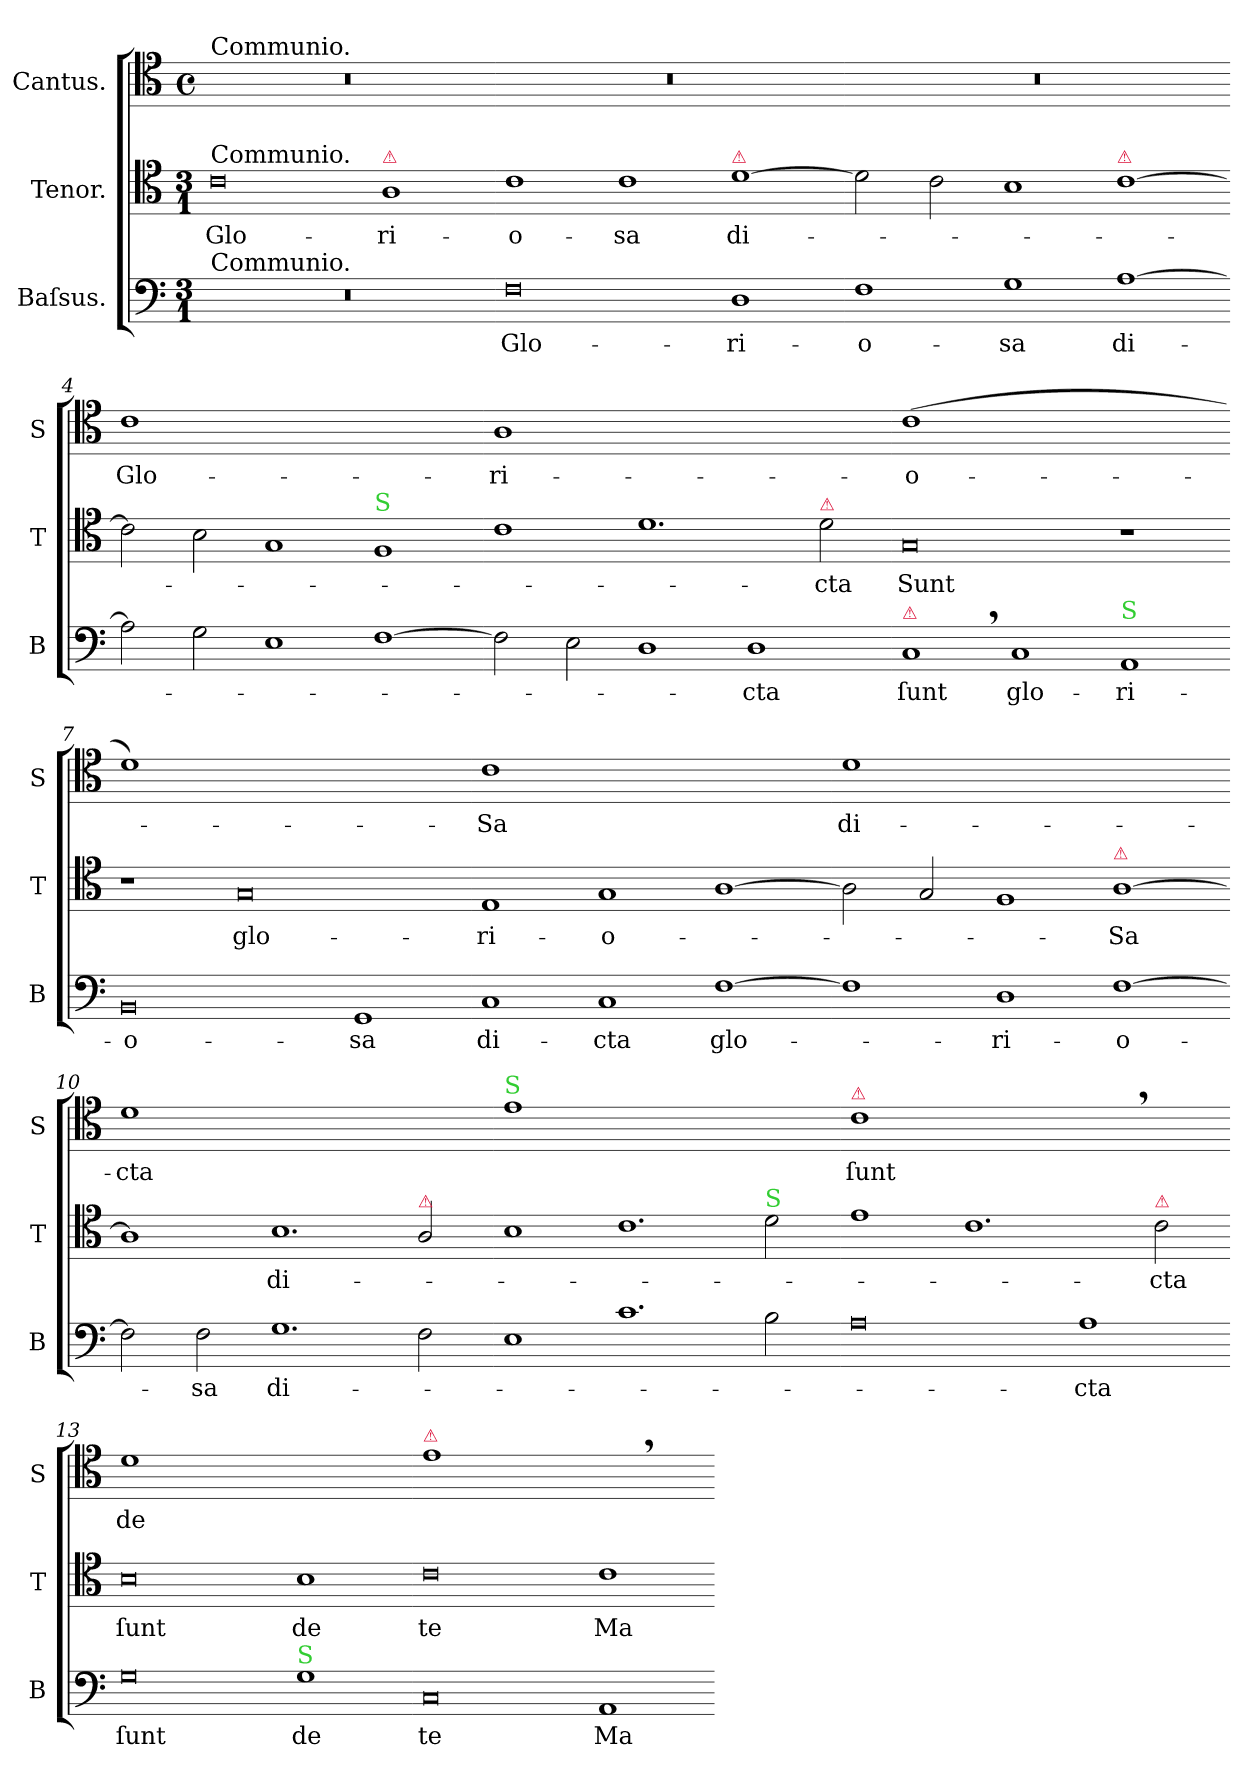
**kern	**text	**kern	**text	**kern	**text
*part3	*part3	*part2	*part2	*part1	*part1
*staff3	*staff3	*staff2	*staff2	*staff1	*staff1
*I"Baſsus.	*	*I"Tenor.	*	*I"Cantus.	*
*I'B	*	*I'T	*	*I'S	*
*clefF4	*	*clefC4	*	*clefC4	*
*k[]	*	*k[]	*	*k[]	*
*M3/1	*	*M3/1	*	*M3/1	*
*	*	*	*	*met(c)	*
=1	=1	=1	=1	=1	=1
!	!	!	!	!LO:TX:a:t=Communio.	!
!	!	!LO:TX:a:t=Communio.	!	!	!
!LO:TX:a:t=Communio.	!	!	!	!	!
0.r	.	0c	Glo-	0.r	.
!	!	!LO:TX:a:color=crimson:t=⚠	!	!	!
.	.	1A	-ri-	.	.
=2-	=2-	=2-	=2-	=2-	=2-
0F	Glo-	1c	-o-	0.r	.
.	.	1c	-sa	.	.
!	!	!LO:TX:a:color=crimson:t=⚠	!	!	!
1D	-ri-	[1d	di-	.	.
=3-	=3-	=3-	=3-	=3-	=3-
!	!	!	!	!LO:N:vis=1	!
1F	-o-	2d]	.	0.r	.
.	.	2c\	.	.	.
1G	-sa	1B	.	.	.
!	!	!LO:TX:a:color=crimson:t=⚠	!	!	!
[1A	di-	[1c	.	.	.
=4-	=4-	=4-	=4-	=4-	=4-
!	!	!	!	!LO:N:vis=1	!
2A]	.	2c]	.	0.c	Glo-
2G\	.	2B\	.	.	.
1E	.	1G	.	.	.
!	!	!LO:TX:a:color=limegreen:t=S	!	!	!
[1F	.	1F	.	.	.
=5-	=5-	=5-	=5-	=5-	=5-
!	!	!	!	!LO:N:vis=1	!
2F\]	.	1c	.	0.A	-ri-
2E\	.	.	.	.	.
1D	.	1.d	.	.	.
1D	-cta	.	.	.	.
!	!	!LO:TX:a:color=crimson:t=⚠	!	!	!
.	.	2d\	-cta	.	.
=6-	=6-	=6-	=6-	=6-	=6-
!LO:TX:a:color=crimson:t=⚠	!	!	!	!	!
!	!	!	!	!LO:N:vis=1	!
1C,<	ſunt	0G	Sunt	(<0.c	-o-
1C	glo-	.	.	.	.
!LO:TX:a:color=limegreen:t=S	!	!	!	!	!
1AA	-ri-	1r	.	.	.
=7-	=7-	=7-	=7-	=7-	=7-
!	!	!	!	!LO:N:vis=1	!
0BB	-o-	1r	.	0.d)	.
.	.	0G	glo-	.	.
1GG	-sa	.	.	.	.
=8-	=8-	=8-	=8-	=8-	=8-
!	!	!	!	!LO:N:vis=1	!
1C	di-	1E	-ri-	0.c	-Sa
1C	-cta	1G	-o-	.	.
[1F	glo-	[1A	.	.	.
=9-	=9-	=9-	=9-	=9-	=9-
!	!	!	!	!LO:N:vis=1	!
1F]	.	2A]	.	0.d	di-
.	.	2G/	.	.	.
1D	-ri-	1F	.	.	.
!	!	!LO:TX:a:color=crimson:t=⚠	!	!	!
[1F	-o-	[1A	-Sa	.	.
=10-	=10-	=10-	=10-	=10-	=10-
!	!	!	!	!LO:N:vis=1	!
2F]	.	1A]	.	0.d	-cta
2F\	-sa	.	.	.	.
1.G	di-	1.B	di-	.	.
!	!	!LO:TX:a:color=crimson:t=⚠	!	!	!
2F\	.	2A/	.	.	.
=11-	=11-	=11-	=11-	=11-	=11-
!	!	!	!	!LO:TX:a:color=limegreen:t=S	!
!	!	!	!	!LO:N:vis=1	!
1E	.	1B	.	0.e	.
1.c	.	1.c	.	.	.
!	!	!LO:TX:a:color=limegreen:t=S	!	!	!
2B\	.	2d\	.	.	.
=12-	=12-	=12-	=12-	=12-	=12-
!	!	!	!	!LO:TX:a:color=crimson:t=⚠	!
!	!	!	!	!LO:N:vis=1	!
0A	.	1e	.	0.c,<	ſunt
.	.	1.c	.	.	.
1A	-cta	.	.	.	.
!	!	!LO:TX:a:color=crimson:t=⚠	!	!	!
.	.	2c\	-cta	.	.
=13-	=13-	=13-	=13-	=13-	=13-
!	!	!	!	!LO:N:vis=1	!
0G	ſunt	0B	ſunt	0.d	de
!LO:TX:a:color=limegreen:t=S	!	!	!	!	!
1G	de	1B	de	.	.
=14-	=14-	=14-	=14-	=14-	=14-
!	!	!	!	!LO:TX:a:color=crimson:t=⚠	!
!	!	!	!	!LO:N:vis=1	!
0C	te	0c	te	0.e,<	.
1AA	Ma-	1c	Ma-	.	.
=-	=-	=-	=-	=-	=-
*-	*-	*-	*-	*-	*-
